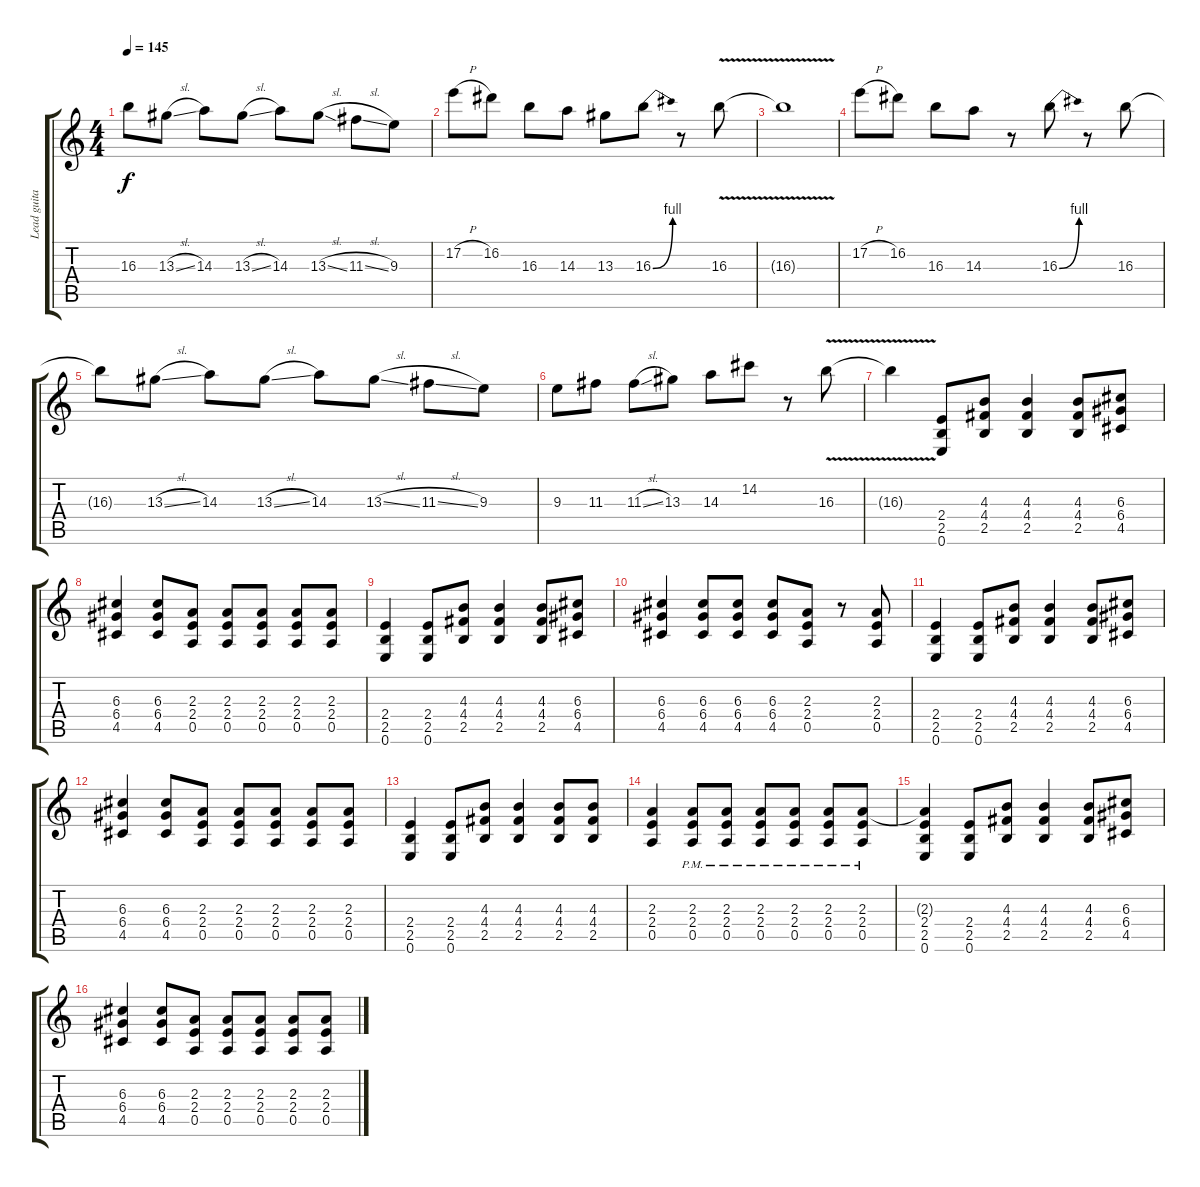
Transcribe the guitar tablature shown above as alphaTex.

\track ("Lead guitar" "Lead guita") {instrument distortionguitar}
\staff {score tabs}
\tuning (E4 B3 G3 D3 A2 E2) {hide}
\ts (4 4)
\tempo 145
\clef g2
\ks c
16.3{t}.8{dy f} 13.3{sl}.8 14.3.8 13.3{sl}.8 14.3.8 13.3{sl}.8 11.3{sl}.8 9.3.8 |
17.2{h}.8 16.2.8 16.3.8 14.3.8 13.3.8 16.3{be (bend 0 0 60 4)}.8 r.8 16.3{v}.8 |
16.3{t}.1 |
17.2{h}.8 16.2.8 16.3.8 14.3.8 r.8 16.3{be (bend 0 0 60 4)}.8 r.8 16.3.8 |
16.3{t}.8 13.3{sl}.8 14.3.8 13.3{sl}.8 14.3.8 13.3{sl}.8 11.3{sl}.8 9.3.8 |
9.3.8 11.3.8 11.3{sl}.8 13.3.8 14.3.8 14.2.8 r.8 16.3{v}.8 |
16.3{t}.4 (2.4 2.5 0.6).8 (4.3 4.4 2.5).8 (4.3 4.4 2.5).4 (4.3 4.4 2.5).8 (6.3 6.4 4.5).8 |
(6.3 6.4 4.5).4 (6.3 6.4 4.5).8 (2.3 2.4 0.5).8 (2.3 2.4 0.5).8 (2.3 2.4 0.5).8 (2.3 2.4 0.5).8 (2.3 2.4 0.5).8 |
(2.4 2.5 0.6).4 (2.4 2.5 0.6).8 (4.3 4.4 2.5).8 (4.3 4.4 2.5).4 (4.3 4.4 2.5).8 (6.3 6.4 4.5).8 |
(6.3 6.4 4.5).4 (6.3 6.4 4.5).8 (6.3 6.4 4.5).8 (6.3 6.4 4.5).8 (2.3 2.4 0.5).8 r.8 (2.3 2.4 0.5).8 |
(2.4 2.5 0.6).4 (2.4 2.5 0.6).8 (4.3 4.4 2.5).8 (4.3 4.4 2.5).4 (4.3 4.4 2.5).8 (6.3 6.4 4.5).8 |
(6.3 6.4 4.5).4 (6.3 6.4 4.5).8 (2.3 2.4 0.5).8 (2.3 2.4 0.5).8 (2.3 2.4 0.5).8 (2.3 2.4 0.5).8 (2.3 2.4 0.5).8 |
(2.4 2.5 0.6).4 (2.4 2.5 0.6).8 (4.3 4.4 2.5).8 (4.3 4.4 2.5).4 (4.3 4.4 2.5).8 (4.3 4.4 2.5).8 |
(2.3 2.4 0.5).4 (2.3{pm} 2.4{pm} 0.5{pm}).8 (2.3{pm} 2.4{pm} 0.5{pm}).8 (2.3{pm} 2.4{pm} 0.5{pm}).8 (2.3{pm} 2.4{pm} 0.5{pm}).8 (2.3{pm} 2.4{pm} 0.5{pm}).8 (2.3{pm} 2.4{pm} 0.5{pm}).8 |
(2.3{t} 2.4 2.5 0.6).4 (2.4 2.5 0.6).8 (4.3 4.4 2.5).8 (4.3 4.4 2.5).4 (4.3 4.4 2.5).8 (6.3 6.4 4.5).8 |
(6.3 6.4 4.5).4 (6.3 6.4 4.5).8 (2.3 2.4 0.5).8 (2.3 2.4 0.5).8 (2.3 2.4 0.5).8 (2.3 2.4 0.5).8 (2.3 2.4 0.5).8
